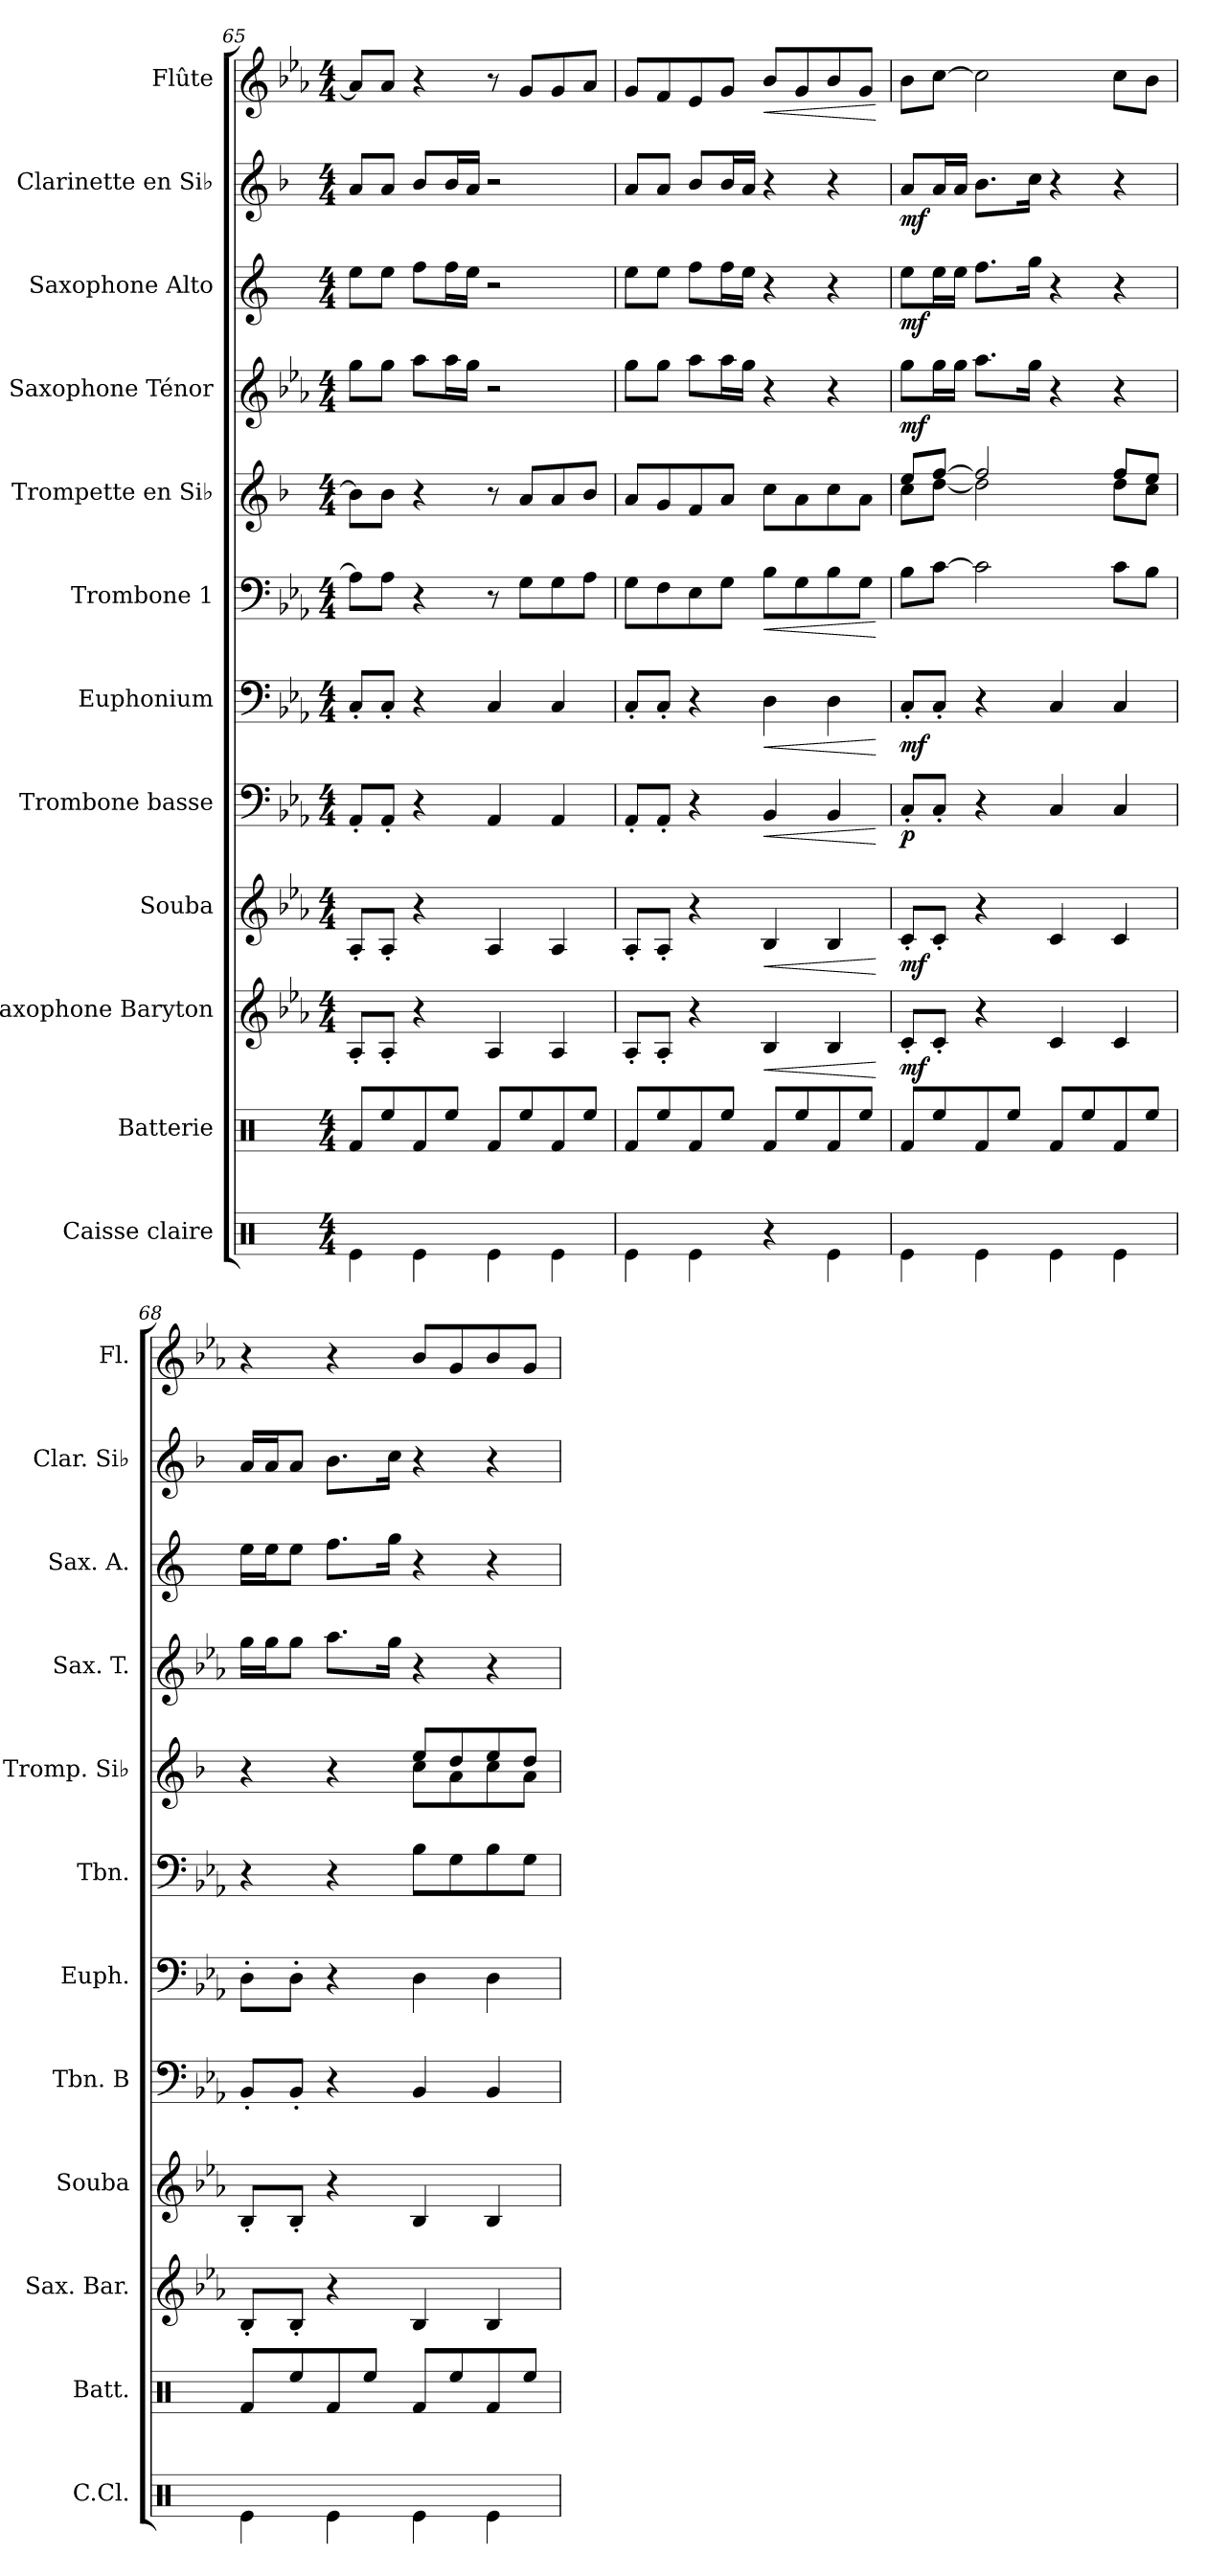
**kern	**kern	**kern	**dynam	**kern	**dynam	**kern	**dynam	**kern	**dynam	**kern	**dynam	**kern	**dynam	**kern	**dynam	**kern	**dynam	**kern	**dynam	**kern	**dynam
*part12	*part11	*part10	*part10	*part9	*part9	*part8	*part8	*part7	*part7	*part6	*part6	*part5	*part5	*part4	*part4	*part3	*part3	*part2	*part2	*part1	*part1
*staff12	*staff11	*staff10	*staff10	*staff9	*staff9	*staff8	*staff8	*staff7	*staff7	*staff6	*staff6	*staff5	*staff5	*staff4	*staff4	*staff3	*staff3	*staff2	*staff2	*staff1	*staff1
*I"Caisse claire	*I"Batterie	*I"Saxophone Baryton	*	*I"Souba	*	*I"Trombone basse	*	*I"Euphonium	*	*I"Trombone 1	*	*I"Trompette en Si♭	*	*I"Saxophone Ténor	*	*I"Saxophone Alto	*	*I"Clarinette en Si♭	*	*I"Flûte	*
*I'C.Cl.	*I'Batt.	*I'Sax. Bar.	*	*I'Souba	*	*I'Tbn. B	*	*I'Euph.	*	*I'Tbn.	*	*I'Tromp. Si♭	*	*I'Sax. T.	*	*I'Sax. A.	*	*I'Clar. Si♭	*	*I'Fl.	*
*clefX	*clefX	*clefG2	*	*clefG2	*	*clefF4	*	*clefF4	*	*clefF4	*	*clefG2	*	*clefG2	*	*clefG2	*	*clefG2	*	*clefG2	*
*	*	*ITrd12c21	*	*ITrd7c12	*	*	*	*	*	*	*	*ITrd1c2	*	*ITrd8c14	*	*ITrd5c9	*	*ITrd1c2	*	*	*
*k[]	*k[]	*k[b-e-a-]	*	*k[b-e-a-]	*	*k[b-e-a-]	*	*k[b-e-a-]	*	*k[b-e-a-]	*	*k[b-e-a-]	*	*k[b-e-a-]	*	*k[b-e-a-]	*	*k[b-e-a-]	*	*k[b-e-a-]	*
*M4/4	*M4/4	*M4/4	*	*M4/4	*	*M4/4	*	*M4/4	*	*M4/4	*	*M4/4	*	*M4/4	*	*M4/4	*	*M4/4	*	*M4/4	*
=65	=65	=65	=65	=65	=65	=65	=65	=65	=65	=65	=65	=65	=65	=65	=65	=65	=65	=65	=65	=65	=65
4Re\	8Rf/L	8AA-'/L	.	8AA-'/L	.	8AA-'/L	.	8C'/L	.	8A-\L]	.	8a-\L]	.	8g\L	.	8g\L	.	8g/L	.	8a-/L]	.
.	8Ree/	8AA-'/J	.	8AA-'/J	.	8AA-'/J	.	8C'/J	.	8A-\J	.	8a-\J	.	8g\J	.	8g\J	.	8g/J	.	8a-/J	.
4Re\	8Rf/	4r	.	4r	.	4r	.	4r	.	4r	.	4r	.	8a-\L	.	8a-\L	.	8a-/L	.	4r	.
.	8Ree/J	.	.	.	.	.	.	.	.	.	.	.	.	16a-\L	.	16a-\L	.	16a-/L	.	.	.
.	.	.	.	.	.	.	.	.	.	.	.	.	.	16g\JJ	.	16g\JJ	.	16g/JJ	.	.	.
4Re\	8Rf/L	4AA-/	.	4AA-/	.	4AA-/	.	4C/	.	8r	.	8r	.	2r	.	2r	.	2r	.	8r	.
.	8Ree/	.	.	.	.	.	.	.	.	8G\L	.	8g/L	.	.	.	.	.	.	.	8g/L	.
4Re\	8Rf/	4AA-/	.	4AA-/	.	4AA-/	.	4C/	.	8G\	.	8g/	.	.	.	.	.	.	.	8g/	.
.	8Ree/J	.	.	.	.	.	.	.	.	8A-\J	.	8a-/J	.	.	.	.	.	.	.	8a-/J	.
=66	=66	=66	=66	=66	=66	=66	=66	=66	=66	=66	=66	=66	=66	=66	=66	=66	=66	=66	=66	=66	=66
4Re\	8Rf/L	8AA-'/L	.	8AA-'/L	.	8AA-'/L	.	8C'/L	.	8G\L	.	8g/L	.	8g\L	.	8g\L	.	8g/L	.	8g/L	.
.	8Ree/	8AA-'/J	.	8AA-'/J	.	8AA-'/J	.	8C'/J	.	8F\	.	8f/	.	8g\J	.	8g\J	.	8g/J	.	8f/	.
4Re\	8Rf/	4r	.	4r	.	4r	.	4r	.	8E-\	.	8e-/	.	8a-\L	.	8a-\L	.	8a-/L	.	8e-/	.
.	8Ree/J	.	.	.	.	.	.	.	.	8G\J	.	8g/J	.	16a-\L	.	16a-\L	.	16a-/L	.	8g/J	.
.	.	.	.	.	.	.	.	.	.	.	.	.	.	16g\JJ	.	16g\JJ	.	16g/JJ	.	.	.
!	!	!	!LO:HP:b	!	!LO:HP:b	!	!LO:HP:b	!	!LO:HP:b	!	!LO:HP:b	!	!	!	!	!	!	!	!	!	!LO:HP:b
4r	8Rf/L	4BB-/	<	4BB-/	<	4BB-/	<	4D\	<	8B-\L	<	8b-\L	.	4r	.	4r	.	4r	.	8b-/L	<
.	8Ree/	.	.	.	.	.	.	.	.	8G\	.	8g\	.	.	.	.	.	.	.	8g/	.
4Re\	8Rf/	4BB-/	.	4BB-/	.	4BB-/	.	4D\	.	8B-\	.	8b-\	.	4r	.	4r	.	4r	.	8b-/	.
.	8Ree/J	.	.	.	.	.	.	.	.	8G\J	.	8g\J	.	.	.	.	.	.	.	8g/J	.
.	.	.	[	.	[	.	[	.	[	.	[	.	.	.	.	.	.	.	.	.	[
!!LO:PB:g=z
=67	=67	=67	=67	=67	=67	=67	=67	=67	=67	=67	=67	=67	=67	=67	=67	=67	=67	=67	=67	=67	=67
*	*	*	*	*	*	*	*	*	*	*	*	*^	*	*	*	*	*	*	*	*	*
!	!	!	!LO:DY:b	!	!LO:DY:b	!	!LO:DY:b	!	!LO:DY:b	!	!	!	!	!LO:DY:b	!	!	!	!	!	!	!	!
!	!	!	!	!	!	!	!	!	!	!	!	!	!	!LO:DY:n=1:b	!	!LO:DY:b	!	!LO:DY:b	!	!LO:DY:b	!	!
4Re\	8Rf/L	8C'/L	mf	8C'/L	mf	8C'/L	p	8C'/L	mf	8B-\L	.	8dd/L	8b-\L	mf f	8g\L	mf	8g\L	mf	8g/L	mf	8b-\L	.
.	8Ree/	8C'/J	.	8C'/J	.	8C'/J	.	8C'/J	.	[8c\J	.	[8ee-/J	[8cc\J	.	16g\L	.	16g\L	.	16g/L	.	[8cc\J	.
.	.	.	.	.	.	.	.	.	.	.	.	.	.	.	16g\JJ	.	16g\JJ	.	16g/JJ	.	.	.
4Re\	8Rf/	4r	.	4r	.	4r	.	4r	.	2c\]	.	2ee-/]	2cc\]	.	8.a-\L	.	8.a-\L	.	8.a-\L	.	2cc\]	.
.	8Ree/J	.	.	.	.	.	.	.	.	.	.	.	.	.	.	.	.	.	.	.	.	.
.	.	.	.	.	.	.	.	.	.	.	.	.	.	.	16g\Jk	.	16b-\Jk	.	16b-\Jk	.	.	.
4Re\	8Rf/L	4C/	.	4C/	.	4C/	.	4C/	.	.	.	.	.	.	4r	.	4r	.	4r	.	.	.
.	8Ree/	.	.	.	.	.	.	.	.	.	.	.	.	.	.	.	.	.	.	.	.	.
4Re\	8Rf/	4C/	.	4C/	.	4C/	.	4C/	.	8c\L	.	8ee-/L	8cc\L	.	4r	.	4r	.	4r	.	8cc\L	.
.	8Ree/J	.	.	.	.	.	.	.	.	8B-\J	.	8dd/J	8b-\J	.	.	.	.	.	.	.	8b-\J	.
=68	=68	=68	=68	=68	=68	=68	=68	=68	=68	=68	=68	=68	=68	=68	=68	=68	=68	=68	=68	=68	=68	=68
4Re\	8Rf/L	8BB-'/L	.	8BB-'/L	.	8BB-'/L	.	8D'\L	.	4r	.	4r	2ryy	.	16g\LL	.	16g\LL	.	16g/LL	.	4r	.
.	.	.	.	.	.	.	.	.	.	.	.	.	.	.	16g\J	.	16g\J	.	16g/J	.	.	.
.	8Ree/	8BB-'/J	.	8BB-'/J	.	8BB-'/J	.	8D'\J	.	.	.	.	.	.	8g\J	.	8g\J	.	8g/J	.	.	.
4Re\	8Rf/	4r	.	4r	.	4r	.	4r	.	4r	.	4r	.	.	8.a-\L	.	8.a-\L	.	8.a-\L	.	4r	.
.	8Ree/J	.	.	.	.	.	.	.	.	.	.	.	.	.	.	.	.	.	.	.	.	.
.	.	.	.	.	.	.	.	.	.	.	.	.	.	.	16g\Jk	.	16b-\Jk	.	16b-\Jk	.	.	.
4Re\	8Rf/L	4BB-/	.	4BB-/	.	4BB-/	.	4D\	.	8B-\L	.	8dd/L	8b-\L	.	4r	.	4r	.	4r	.	8b-/L	.
.	8Ree/	.	.	.	.	.	.	.	.	8G\	.	8cc/	8g\	.	.	.	.	.	.	.	8g/	.
4Re\	8Rf/	4BB-/	.	4BB-/	.	4BB-/	.	4D\	.	8B-\	.	8dd/	8b-\	.	4r	.	4r	.	4r	.	8b-/	.
.	8Ree/J	.	.	.	.	.	.	.	.	8G\J	.	8cc/J	8g\J	.	.	.	.	.	.	.	8g/J	.
*	*	*	*	*	*	*	*	*	*	*	*	*v	*v	*	*	*	*	*	*	*	*	*
=	=	=	=	=	=	=	=	=	=	=	=	=	=	=	=	=	=	=	=	=	=
*-	*-	*-	*-	*-	*-	*-	*-	*-	*-	*-	*-	*-	*-	*-	*-	*-	*-	*-	*-	*-	*-
